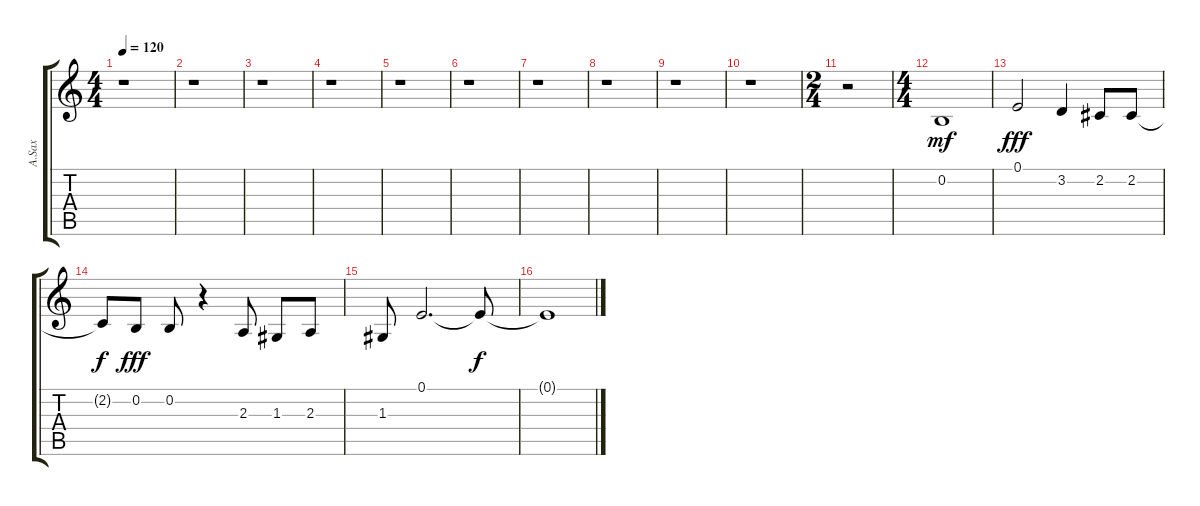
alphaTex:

\track ("A.Sax      (GS) " "A.Sax     ") {instrument acousticgrandpiano}
\staff {score tabs}
\tuning (E4 B3 G3 D3 A2 E2) {hide}
\ts (4 4)
\tempo 120
\clef g2
\ks c
r.1{dy mf} |
r.1 |
r.1 |
r.1 |
r.1 |
r.1 |
r.1 |
r.1 |
r.1 |
r.1 |
\ts (2 4)
r.2 |
\ts (4 4)
0.2.1{volume 16 instrument altosax} |
0.1.2{dy fff} 3.2.4 2.2.8 2.2.8 |
2.2{t}.8{dy f} 0.2.8{dy fff} 0.2.8 r.4 2.3.8 1.3.8 2.3.8 |
1.3.8 0.1.2{d} 0.1{t}.8{dy f} |
0.1{t}.1
